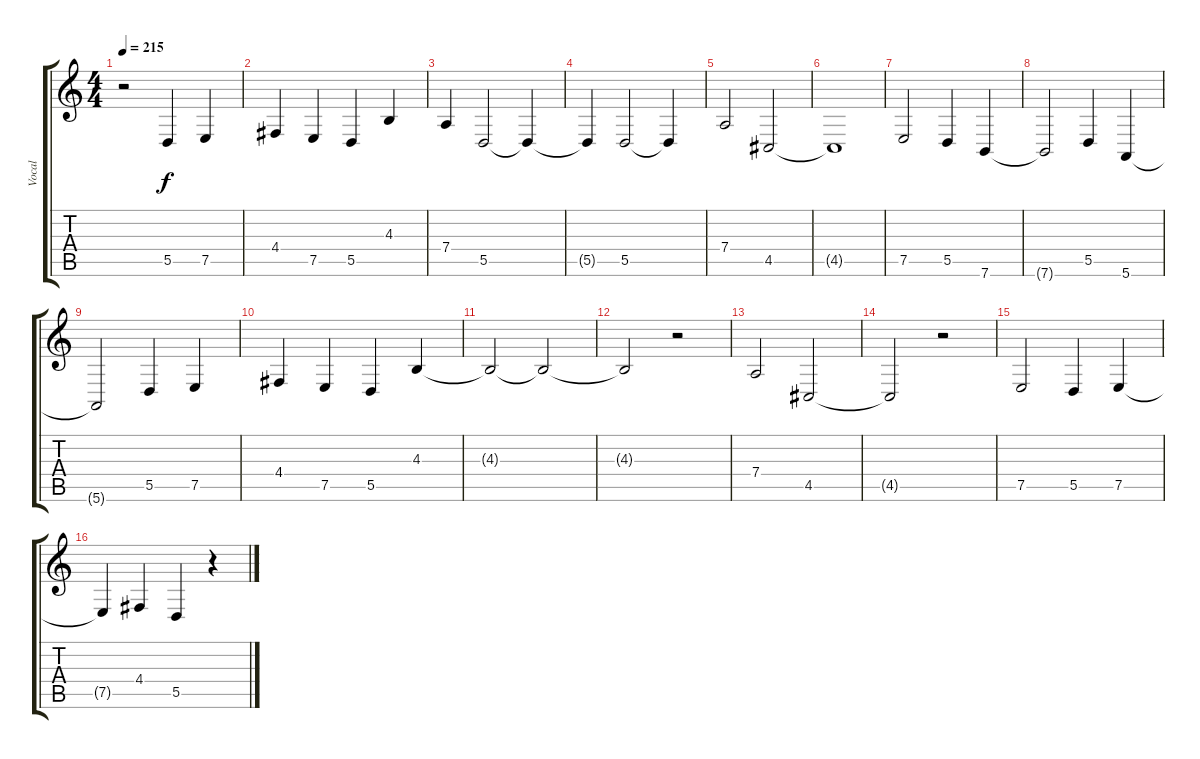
\track ("Vocal" "Vocal") {instrument clarinet}
\staff {score tabs}
\tuning (E4 B3 G3 D3 A2 E2) {hide}
\ts (4 4)
\tempo 215
\clef g2
\ks c
r.2{dy f} 5.5.4 7.5.4 |
4.4.4 7.5.4 5.5.4 4.3.4 |
7.4.4 5.5.2 5.5{t}.4 |
5.5{t}.4 5.5.2 5.5{t}.4 |
7.4.2 4.5.2 |
4.5{t}.1 |
7.5.2 5.5.4 7.6.4 |
7.6{t}.2 5.5.4 5.6.4 |
5.6{t}.2 5.5.4 7.5.4 |
4.4.4 7.5.4 5.5.4 4.3.4 |
4.3{t}.2 4.3{t}.2 |
4.3{t}.2 r.2 |
7.4.2 4.5.2 |
4.5{t}.2 r.2 |
7.5.2 5.5.4 7.5.4 |
7.5{t}.4 4.4.4 5.5.4 r.4
